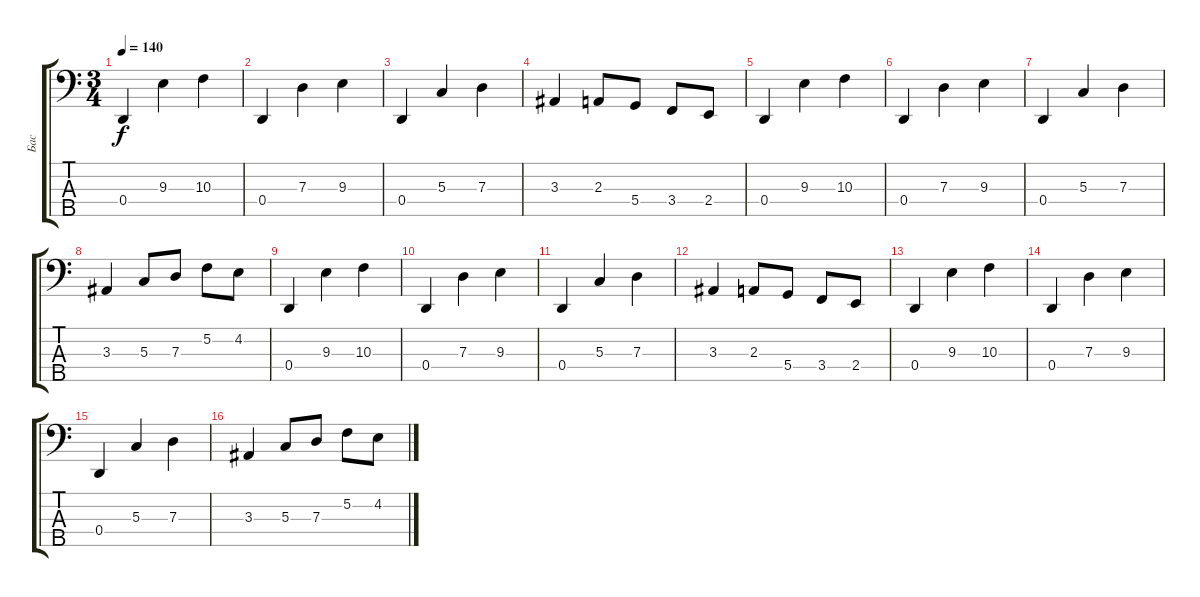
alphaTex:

\track ("Бас" "Бас") {instrument electricbassfinger}
\staff {score tabs}
\tuning (F2 C2 G1 D1 A0) {hide}
\ts (3 4)
\tempo 140
\clef f4
\ks c
0.4.4{dy f} 9.3.4 10.3.4 |
0.4.4 7.3.4 9.3.4 |
0.4.4 5.3.4 7.3.4 |
3.3.4 2.3.8 5.4.8 3.4.8 2.4.8 |
0.4.4 9.3.4 10.3.4 |
0.4.4 7.3.4 9.3.4 |
0.4.4 5.3.4 7.3.4 |
3.3.4 5.3.8 7.3.8 5.2.8 4.2.8 |
0.4.4 9.3.4 10.3.4 |
0.4.4 7.3.4 9.3.4 |
0.4.4 5.3.4 7.3.4 |
3.3.4 2.3.8 5.4.8 3.4.8 2.4.8 |
0.4.4 9.3.4 10.3.4 |
0.4.4 7.3.4 9.3.4 |
0.4.4 5.3.4 7.3.4 |
3.3.4 5.3.8 7.3.8 5.2.8 4.2.8
